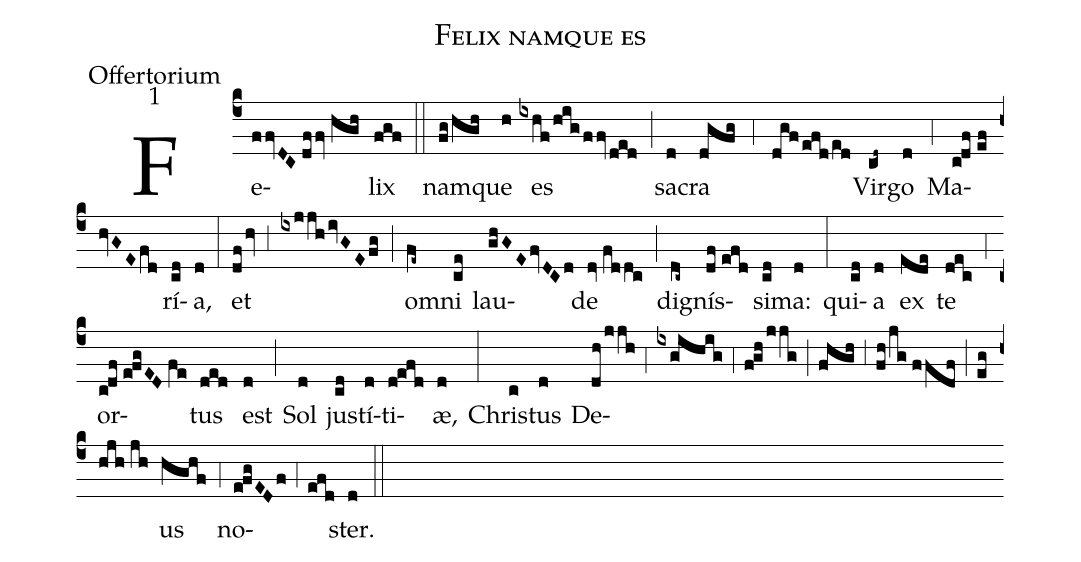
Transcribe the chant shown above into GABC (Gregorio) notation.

name:Felix namque es;
office-part:Offertorium;
mode:1;
%%
(c4) Fe(ffvDC//dffv//hgh)lix(fgf) (::) nam(fg/hgh)que(h) es(ixhf/hig/ffv/ded) (;) sa(d)cra(dgfg,4dgf/efd/ed) Vir(cd~)go(d) (,4) Ma(cdf//ef/hvGE/fd)rí(cd)a,(d) (:) et(df/hv,3ixj/jh/ivGE/fg) (;) om(fe~)ni(ce) lau(gh/GE/fvDCd)de(dv//fd/dc) (;) dig(dc~)nís(df//efd)si(cd)ma:(d) (:) qui(cd)a(d) ex(ede) te(dec) (,4) or(cdf//efgED//fe)tus(ded) est(d) (;) Sol(d) jus(cd)tí(d)ti(d!efd)æ,(d) (:) Chris(c)tus(d) De(dh/jjh,4ixgihig,4fgh/jjg;fhgh,3fh/jg//ffdf;eg//hjh//jh)us(hghf) (,4) no(efgEDf,4efd)ster.(d) (::)
